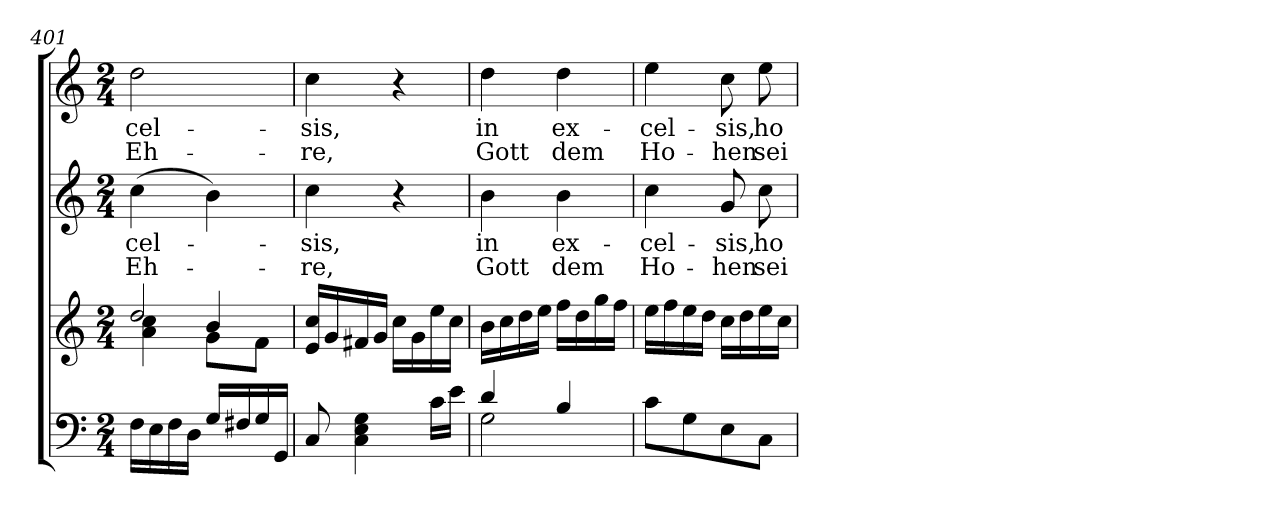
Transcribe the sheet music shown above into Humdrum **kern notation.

**kern	**kern	**kern	**text	**text	**kern	**text	**text
*part3	*part3	*part2	*part2	*part2	*part1	*part1	*part1
*staff4	*staff3	*staff2	*staff2	*staff2	*staff1	*staff1	*staff1
*clefF4	*clefG2	*clefG2	*	*	*clefG2	*	*
*k[]	*k[]	*k[]	*	*	*k[]	*	*
*C:	*C:	*C:	*	*	*C:	*	*
*M2/4	*M2/4	*M2/4	*	*	*M2/4	*	*
=401	=401	=401	=401	=401	=401	=401	=401
*	*^	*	*	*	*	*	*
*	*	*^	*	*	*	*	*	*
!	!	!	!	!	!LO:LY:b	!LO:LY:b	!	!LO:LY:b	!LO:LY:b
16F\LL	2dd/	4a\ 4cc\	4ryy	(>4cc\	-cel-	Eh-	2dd\	-cel-	Eh-
16E\	.	.	.	.	.	.	.	.	.
16F\	.	.	.	.	.	.	.	.	.
16D\JJ	.	.	.	.	.	.	.	.	.
16G/LL	.	8g\L	4b/	4b\)	.	.	.	.	.
16F#X/	.	.	.	.	.	.	.	.	.
16G/	.	8f\J	.	.	.	.	.	.	.
16GG/JJ	.	.	.	.	.	.	.	.	.
*	*v	*v	*v	*	*	*	*	*	*
!!LO:PB:g=z
=402	=402	=402	=402	=402	=402	=402	=402
!	!	!	!LO:LY:b	!LO:LY:b	!	!LO:LY:b	!LO:LY:b
8C/	16e/ 16cc/LL	4cc\	-sis,	-re,	4cc\	-sis,	-re,
.	16g/	.	.	.	.	.	.
4C\ 4E\ 4G\	16f#X/	.	.	.	.	.	.
.	16g/JJ	.	.	.	.	.	.
.	16cc\LL	4r	.	.	4r	.	.
.	16g\	.	.	.	.	.	.
16c\LL	16ee\	.	.	.	.	.	.
16e\JJ	16cc\JJ	.	.	.	.	.	.
=403	=403	=403	=403	=403	=403	=403	=403
*^	*	*	*	*	*	*	*
!	!	!	!	!LO:LY:b	!LO:LY:b	!	!LO:LY:b	!LO:LY:b
4d/	2G\	16b\LL	4b\	in	Gott	4dd\	in	Gott
.	.	16cc\	.	.	.	.	.	.
.	.	16dd\	.	.	.	.	.	.
.	.	16ee\JJ	.	.	.	.	.	.
!	!	!	!	!LO:LY:b	!LO:LY:b	!	!LO:LY:b	!LO:LY:b
4B/	.	16ff\LL	4b\	ex-	dem	4dd\	ex-	dem
.	.	16dd\	.	.	.	.	.	.
.	.	16gg\	.	.	.	.	.	.
.	.	16ff\JJ	.	.	.	.	.	.
*v	*v	*	*	*	*	*	*	*
=404	=404	=404	=404	=404	=404	=404	=404
!	!	!	!LO:LY:b	!LO:LY:b	!	!LO:LY:b	!LO:LY:b
8c\L	16ee\LL	4cc\	-cel-	Ho-	4ee\	-cel-	Ho-
.	16ff\	.	.	.	.	.	.
8G\	16ee\	.	.	.	.	.	.
.	16dd\JJ	.	.	.	.	.	.
!	!	!	!LO:LY:b	!LO:LY:b	!	!LO:LY:b	!LO:LY:b
8E\	16cc\LL	8g/	-sis,	-hen	8cc\	-sis,	-hen
.	16dd\	.	.	.	.	.	.
!	!	!	!LO:LY:b	!LO:LY:b	!	!LO:LY:b	!LO:LY:b
8C\J	16ee\	8cc\	ho-	sei	8ee\	ho-	sei
.	16cc\JJ	.	.	.	.	.	.
=	=	=	=	=	=	=	=
*-	*-	*-	*-	*-	*-	*-	*-
